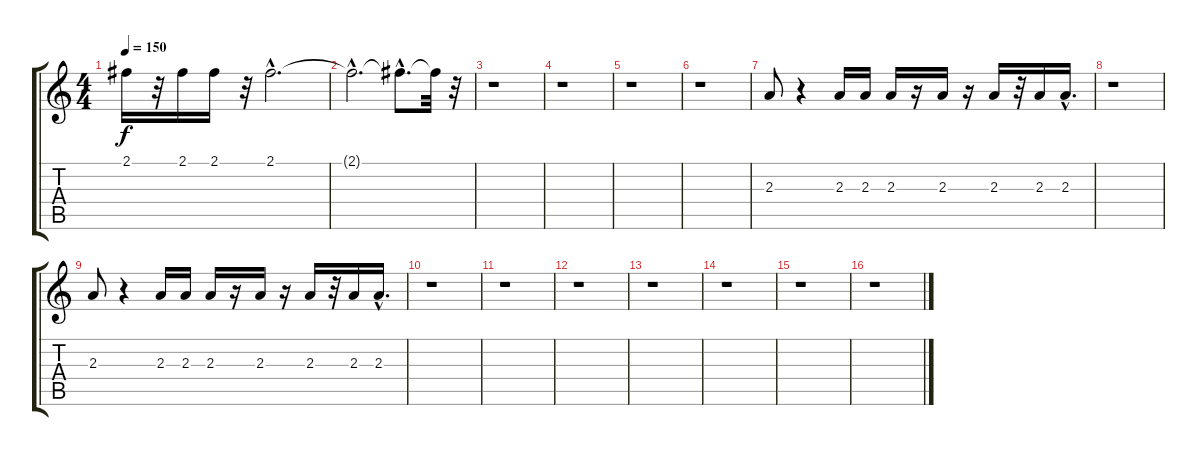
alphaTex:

\track "" {instrument acousticguitarnylon}
\staff {score tabs}
\tuning (E4 B3 G3 D3 A2 E2) {hide}
\ts (4 4)
\tempo 150
\clef g2
\ks c
2.1.16{dy f} r.32 2.1.16 2.1.16 r.32 2.1{hac}.2{d} |
2.1{hac t}.2{d} 2.1{hac t}.8{d} 2.1{t}.32 r.32 |
r.1 |
r.1 |
r.1 |
r.1 |
2.3.8 r.4 2.3.16 2.3.16 2.3.16 r.16 2.3.16 r.16 2.3.16 r.32 2.3.16 2.3{hac}.16{d} |
r.1 |
2.3.8 r.4 2.3.16 2.3.16 2.3.16 r.16 2.3.16 r.16 2.3.16 r.32 2.3.16 2.3{hac}.16{d} |
r.1 |
r.1 |
r.1 |
r.1 |
r.1 |
r.1 |
r.1
